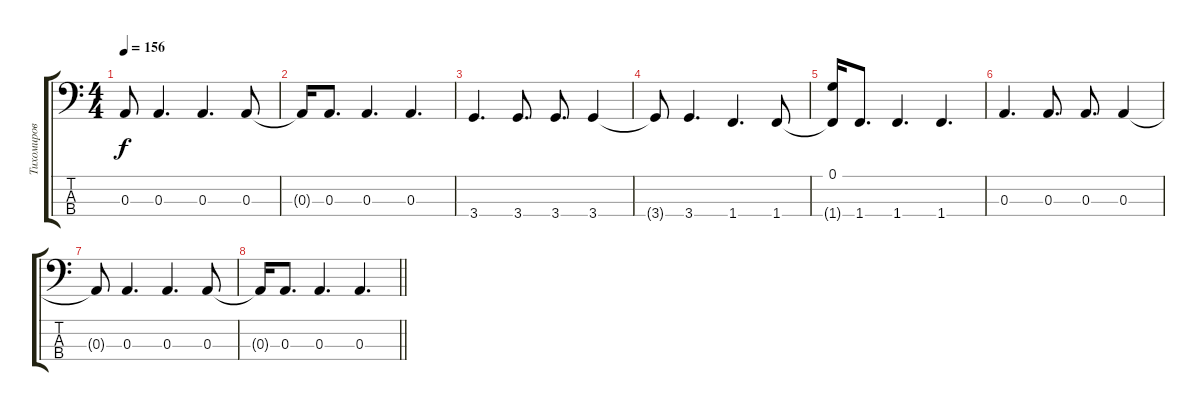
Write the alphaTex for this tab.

\track ("Тихомиров (Бас)" "Тихомиров ") {instrument electricbassfinger}
\staff {score tabs}
\tuning (G2 D2 A1 E1) {hide}
\ts (4 4)
\tempo 156
\clef f4
\ks c
0.3{t}.8{dy f} 0.3.4{d} 0.3.4{d volume 4} 0.3.8 |
0.3{t}.16 0.3.8{d} 0.3.4{d} 0.3.4{d} |
3.4.4{d} 3.4.8{d} 3.4.8{d} 3.4.4 |
3.4{t}.8 3.4.4{d} 1.4.4{d} 1.4.8 |
(0.1 1.4{t}).16 1.4.8{d} 1.4.4{d} 1.4.4{d volume 0} |
0.3.4{d} 0.3.8{d} 0.3.8{d} 0.3.4 |
0.3{t}.8 0.3.4{d} 0.3.4{d} 0.3.8 |
\barLineRight lightlight
0.3{t}.16 0.3.8{d} 0.3.4{d} 0.3.4{d}
